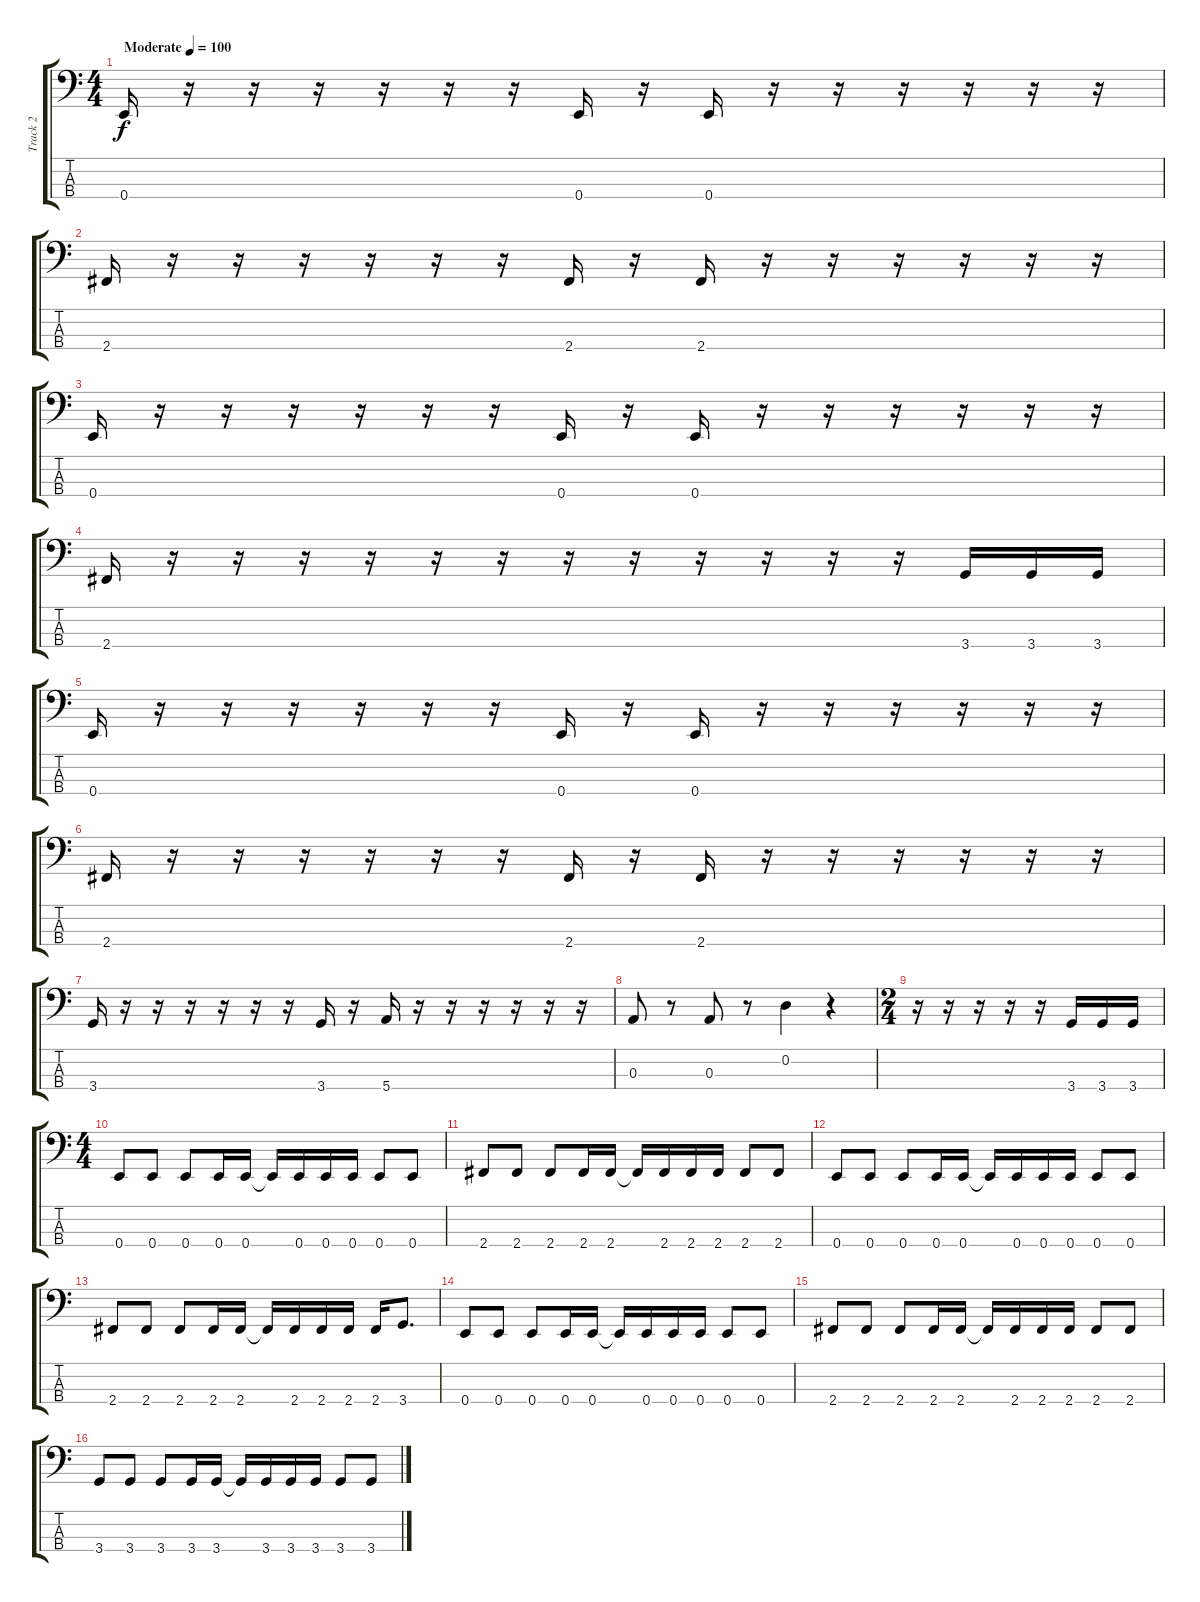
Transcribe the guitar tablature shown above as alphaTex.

\track ("Track 2" "Track 2") {instrument electricbassfinger}
\staff {score tabs}
\tuning (G2 D2 A1 E1) {hide}
\ts (4 4)
\tempo (100 "Moderate")
\clef f4
\ks c
0.4.16{dy f instrument electricbassfinger} r.16 r.16 r.16 r.16 r.16 r.16 0.4.16 r.16 0.4.16 r.16 r.16 r.16 r.16 r.16 r.16 |
2.4.16 r.16 r.16 r.16 r.16 r.16 r.16 2.4.16 r.16 2.4.16 r.16 r.16 r.16 r.16 r.16 r.16 |
0.4.16 r.16 r.16 r.16 r.16 r.16 r.16 0.4.16 r.16 0.4.16 r.16 r.16 r.16 r.16 r.16 r.16 |
2.4.16 r.16 r.16 r.16 r.16 r.16 r.16 r.16 r.16 r.16 r.16 r.16 r.16 3.4.16 3.4.16 3.4.16 |
0.4.16 r.16 r.16 r.16 r.16 r.16 r.16 0.4.16 r.16 0.4.16 r.16 r.16 r.16 r.16 r.16 r.16 |
2.4.16 r.16 r.16 r.16 r.16 r.16 r.16 2.4.16 r.16 2.4.16 r.16 r.16 r.16 r.16 r.16 r.16 |
3.4.16 r.16 r.16 r.16 r.16 r.16 r.16 3.4.16 r.16 5.4.16 r.16 r.16 r.16 r.16 r.16 r.16 |
0.3.8 r.8 0.3.8 r.8 0.2.4 r.4 |
\ts (2 4)
r.16 r.16 r.16 r.16 r.16 3.4.16 3.4.16 3.4.16 |
\ts (4 4)
0.4.8 0.4.8 0.4.8 0.4.16 0.4.16 0.4{t}.16 0.4.16 0.4.16 0.4.16 0.4.8 0.4.8 |
2.4.8 2.4.8 2.4.8 2.4.16 2.4.16 2.4{t}.16 2.4.16 2.4.16 2.4.16 2.4.8 2.4.8 |
0.4.8 0.4.8 0.4.8 0.4.16 0.4.16 0.4{t}.16 0.4.16 0.4.16 0.4.16 0.4.8 0.4.8 |
2.4.8 2.4.8 2.4.8 2.4.16 2.4.16 2.4{t}.16 2.4.16 2.4.16 2.4.16 2.4.16 3.4.8{d} |
0.4.8 0.4.8 0.4.8 0.4.16 0.4.16 0.4{t}.16 0.4.16 0.4.16 0.4.16 0.4.8 0.4.8 |
2.4.8 2.4.8 2.4.8 2.4.16 2.4.16 2.4{t}.16 2.4.16 2.4.16 2.4.16 2.4.8 2.4.8 |
3.4.8 3.4.8 3.4.8 3.4.16 3.4.16 3.4{t}.16 3.4.16 3.4.16 3.4.16 3.4.8 3.4.8
